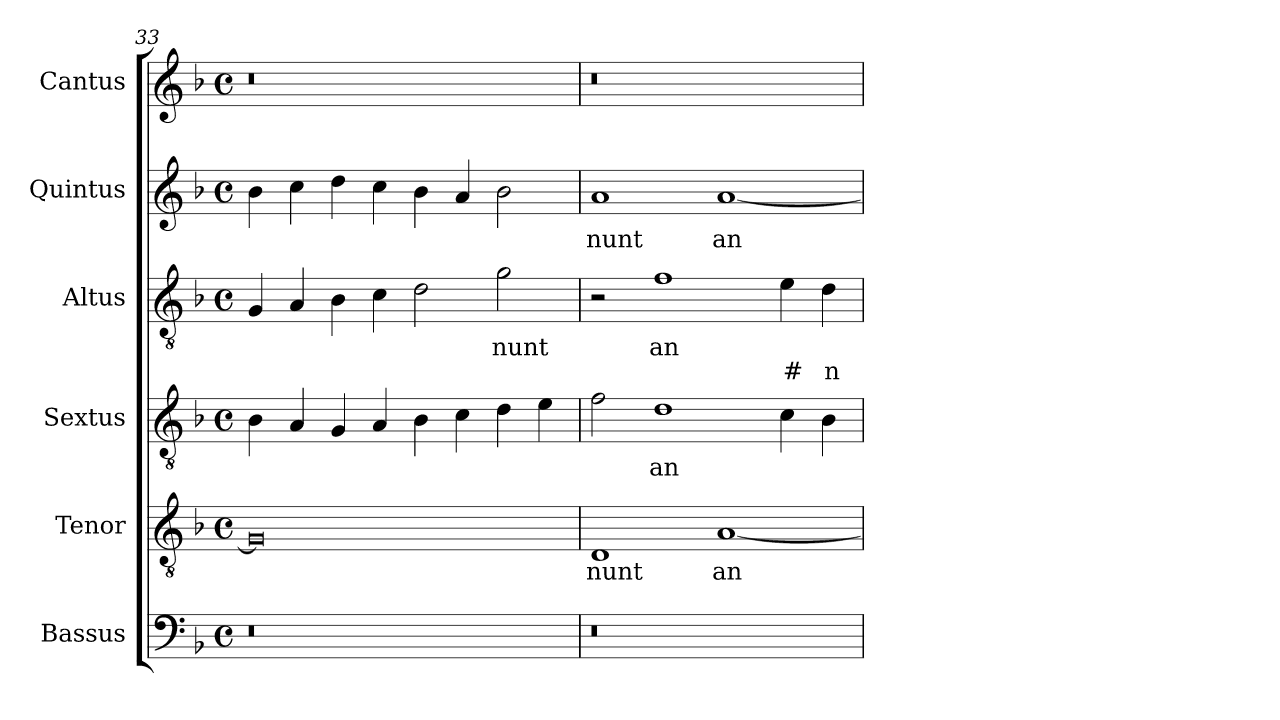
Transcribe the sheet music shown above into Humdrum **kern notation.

**kern	**kern	**text	**kern	**text	**kern	**text	**text	**kern	**text	**kern
*part6	*part5	*part5	*part4	*part4	*part3	*part3	*part3	*part2	*part2	*part1
*staff6	*staff5	*staff5	*staff4	*staff4	*staff3	*staff3	*staff3	*staff2	*staff2	*staff1
*I"Bassus	*I"Tenor	*	*I"Sextus	*	*I"Altus	*	*	*I"Quintus	*	*I"Cantus
*clefF4	*clefGv2	*	*clefGv2	*	*clefGv2	*	*	*clefG2	*	*clefG2
*k[b-]	*k[b-]	*	*k[b-]	*	*k[b-]	*	*	*k[b-]	*	*k[b-]
*F:	*F:	*	*F:	*	*F:	*	*	*F:	*	*F:
*M4/4	*M4/4	*	*M4/4	*	*M4/4	*	*	*M4/4	*	*M4/4
*met(c)	*met(c)	*	*met(c)	*	*met(c)	*	*	*met(c)	*	*met(c)
=33	=33	=33	=33	=33	=33	=33	=33	=33	=33	=33
0r	0G]	.	4B-\	.	4G/	.	.	4b-\	.	0r
.	.	.	4A/	.	4A/	.	.	4cc\	.	.
.	.	.	4G/	.	4B-\	.	.	4dd\	.	.
.	.	.	4A/	.	4c\	.	.	4cc\	.	.
.	.	.	4B-\	.	2d\	.	.	4b-\	.	.
.	.	.	4c\	.	.	.	.	4a/	.	.
!	!	!	!	!	!	!LO:LY:b:cj	!	!	!	!
.	.	.	4d\	.	2g\	-nunt	.	2b-\	.	.
.	.	.	4e\	.	.	.	.	.	.	.
!!LO:PB:g=z
=34	=34	=34	=34	=34	=34	=34	=34	=34	=34	=34
!	!	!LO:LY:b:cj	!	!	!	!	!	!	!LO:LY:b:cj	!
0r	1D	nunt	2f\	.	2r	.	.	1a	nunt	0r
!	!	!	!	!LO:LY:b:cj	!	!LO:LY:b:cj	!	!	!	!
.	.	.	1d	an	1f	an	.	.	.	.
!	!	!LO:LY:b:cj	!	!	!	!	!	!	!LO:LY:b:cj	!
.	[<1A	an	.	.	.	.	.	[<1a	an	.
!	!	!	!	!	!	!	!LO:LY:b:cj	!	!	!
.	.	.	4c\	.	4e\	.	#	.	.	.
!	!	!	!	!	!	!	!LO:LY:b:cj	!	!	!
.	.	.	4B-\	.	4d\	.	n-	.	.	.
=	=	=	=	=	=	=	=	=	=	=
*-	*-	*-	*-	*-	*-	*-	*-	*-	*-	*-
